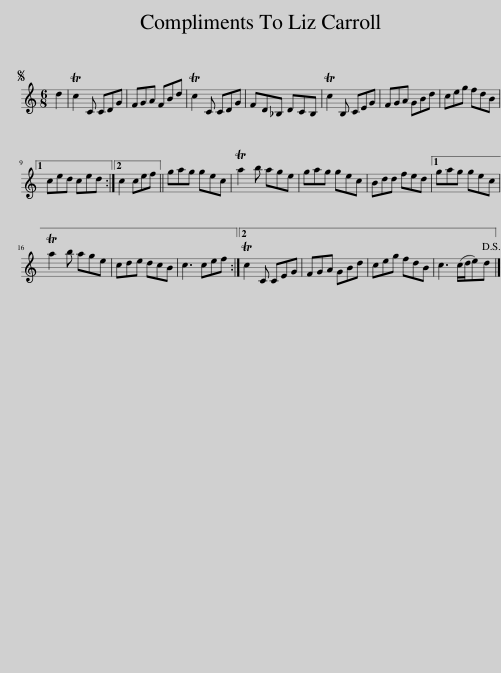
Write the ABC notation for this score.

X:1
L:1/8
M:6/8
I:linebreak $
K:C
V:1 treble
V:1
S d2 | Tc2 C CDG | FGA FBd | Tc2 C CDG | FD_B, DCB, | %5
 Tc2 B, CEG | FGA GBd | ceg fdB |1$ ced ced :|2 c2 cef || %10
 gag gec | Ta2 b age | gag gec | Bdd fed |1 gag gec |$ %15
 Ta2 b age | cde dcB | c3 cef :|2 Tc2 C CEG | FGA GBd | %20
 ceg fdB | c3 (c/d/e)d!D.S.! |] %22
